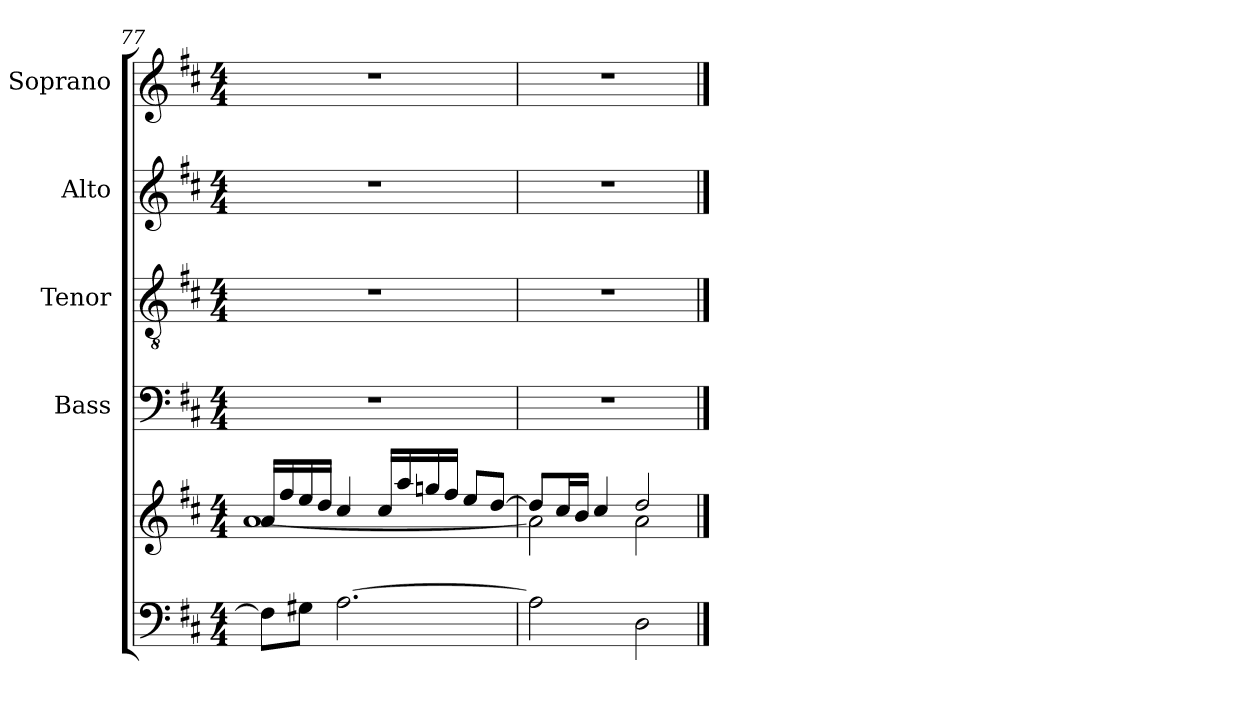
**kern	**kern	**kern	**kern	**kern	**kern
*part5	*part5	*part4	*part3	*part2	*part1
*staff6	*staff5	*staff4	*staff3	*staff2	*staff1
*	*	*I"Bass	*I"Tenor	*I"Alto	*I"Soprano
*clefF4	*clefG2	*clefF4	*clefGv2	*clefG2	*clefG2
*k[f#c#]	*k[f#c#]	*k[f#c#]	*k[f#c#]	*k[f#c#]	*k[f#c#]
*D:	*D:	*D:	*D:	*D:	*D:
*M4/4	*M4/4	*M4/4	*M4/4	*M4/4	*M4/4
=77	=77	=77	=77	=77	=77
*	*^	*	*	*	*
8F#\L]	16a/LL	[<1a	1r	1r	1r	1r
.	16ff#/	.	.	.	.	.
8G#X\J	16ee/	.	.	.	.	.
.	16dd/JJ	.	.	.	.	.
[2.A\	4cc#/	.	.	.	.	.
.	16cc#/LL	.	.	.	.	.
.	16aa/	.	.	.	.	.
.	16ggn/	.	.	.	.	.
.	16ff#/JJ	.	.	.	.	.
.	8ee/L	.	.	.	.	.
.	[>8dd/J	.	.	.	.	.
=78	=78	=78	=78	=78	=78	=78
2A\]	8dd/L]	2a\]	1r	1r	1r	1r
.	16cc#/L	.	.	.	.	.
.	16b/JJ	.	.	.	.	.
.	4cc#/	.	.	.	.	.
2D\	2dd/	2a\	.	.	.	.
*	*v	*v	*	*	*	*
==	==	==	==	==	==
*-	*-	*-	*-	*-	*-
